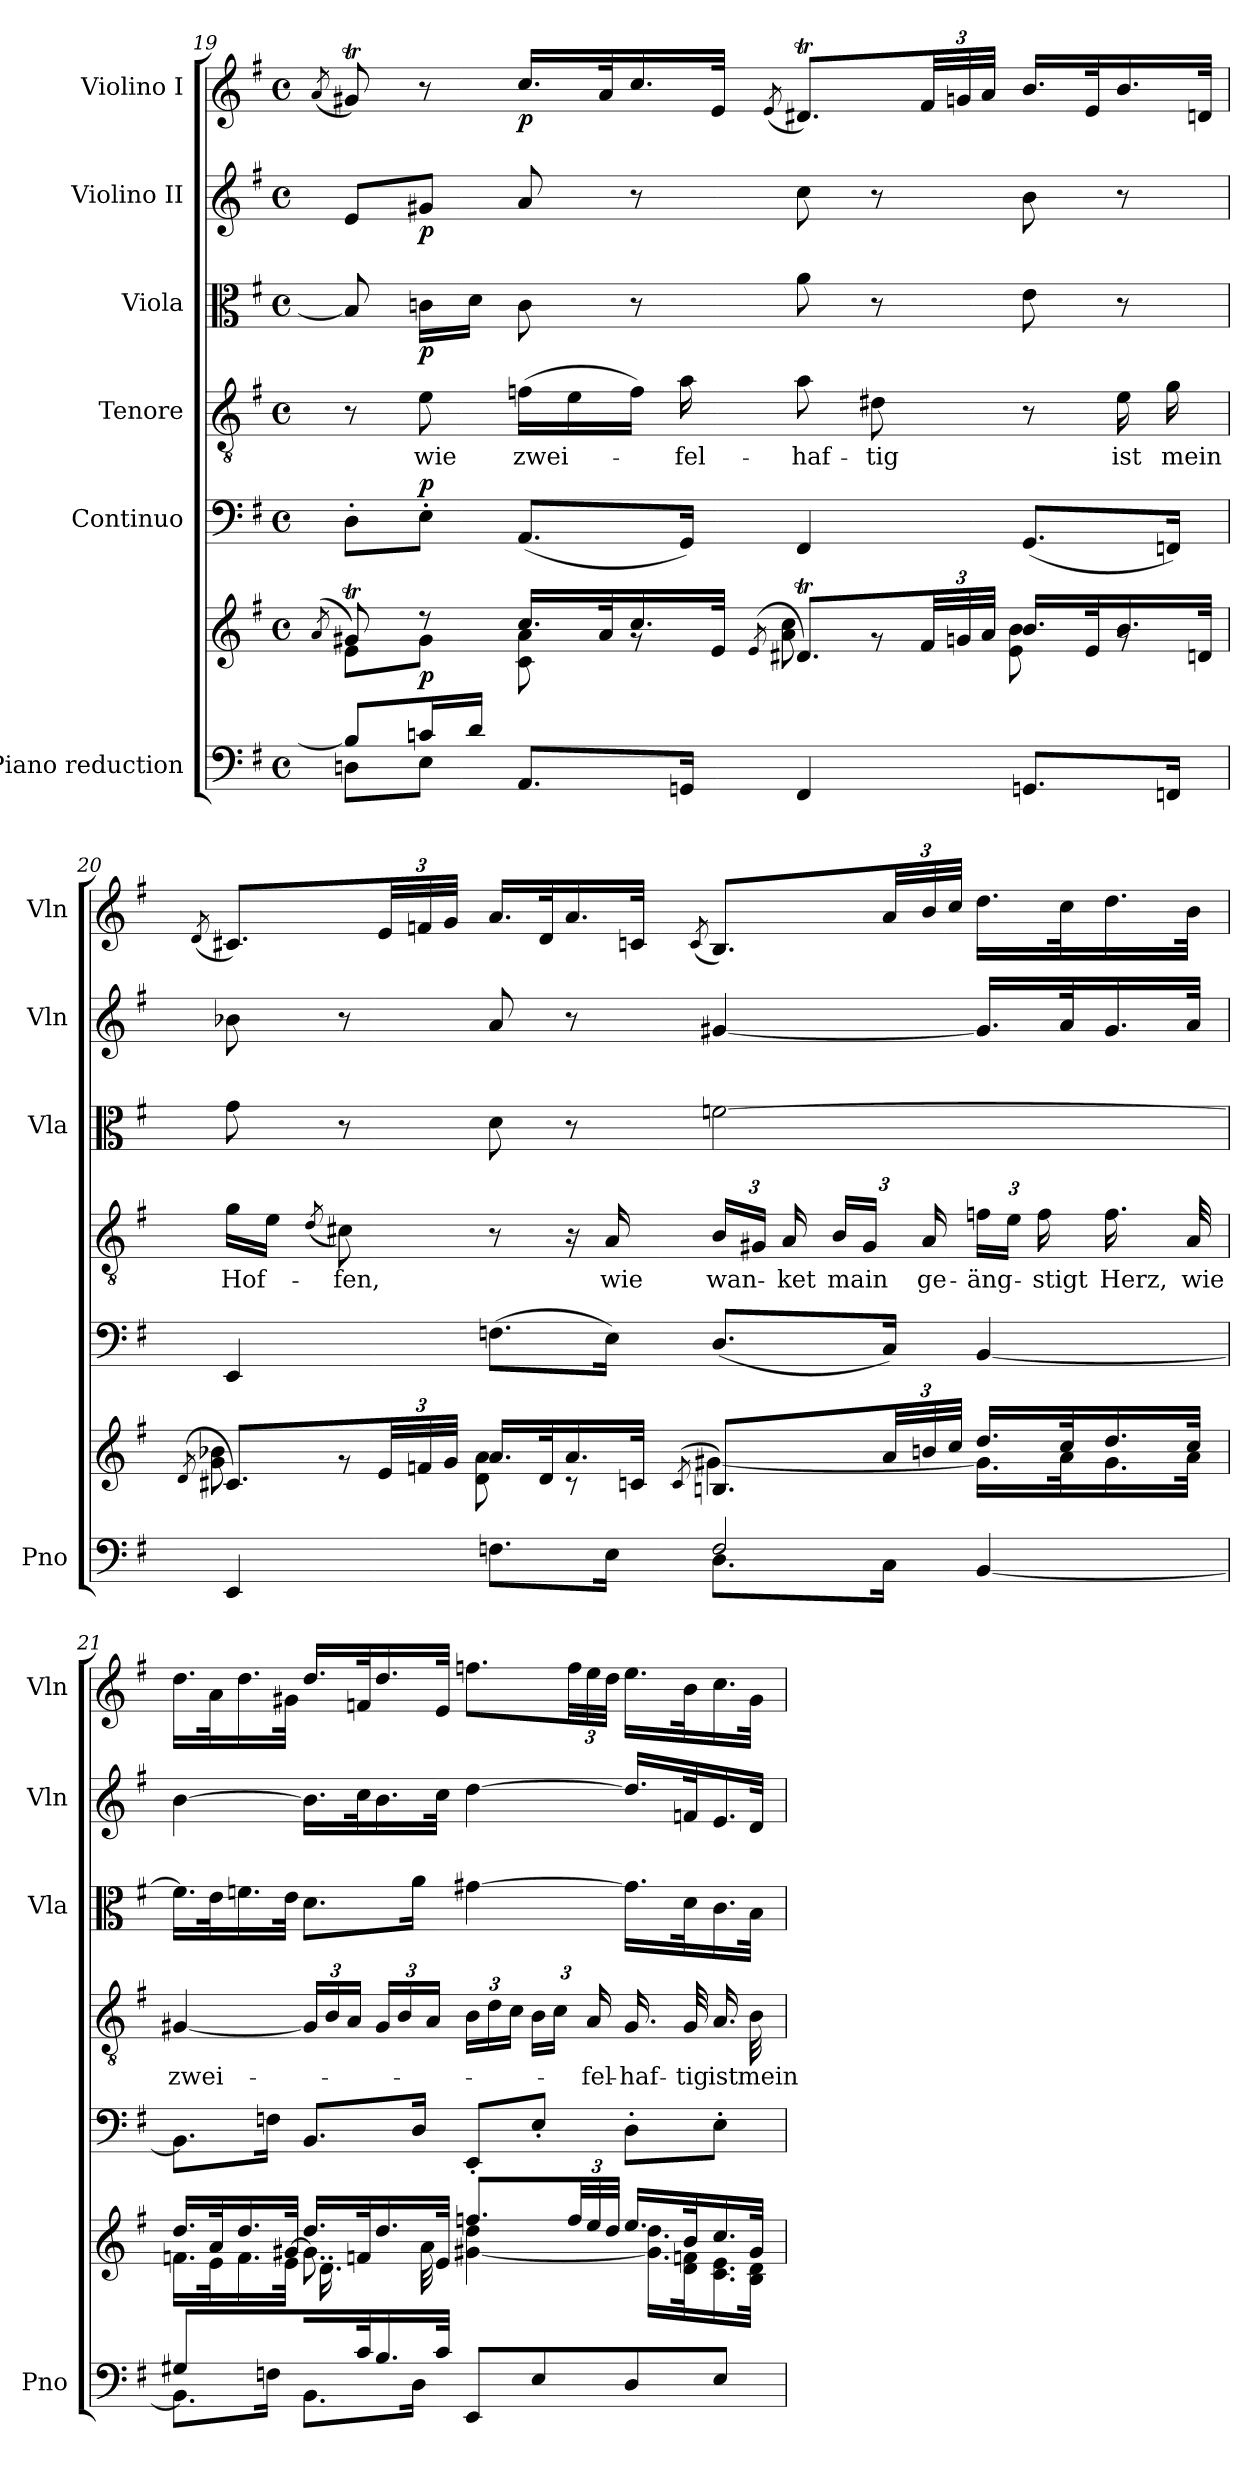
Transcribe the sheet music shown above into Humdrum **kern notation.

**kern	**kern	**dynam	**kern	**dynam	**kern	**text	**kern	**dynam	**kern	**dynam	**kern	**dynam
*part6	*part6	*part6	*part5	*part5	*part4	*part4	*part3	*part3	*part2	*part2	*part1	*part1
*staff7	*staff6	*staff6/7	*staff5	*staff5	*staff4	*staff4	*staff3	*staff3	*staff2	*staff2	*staff1	*staff1
*I"Piano reduction	*	*	*I"Continuo	*	*I"Tenore	*	*I"Viola	*	*I"Violino II	*	*I"Violino I	*
*I'Pno	*	*	*	*	*	*	*I'Vla	*	*I'Vln	*	*I'Vln	*
!!LO:PB:g=z
*clefF4	*clefG2	*	*clefF4	*	*clefGv2	*	*clefC3	*	*clefG2	*	*clefG2	*
*k[f#]	*k[f#]	*	*k[f#]	*	*k[f#]	*	*k[f#]	*	*k[f#]	*	*k[f#]	*
*M4/4	*M4/4	*	*M4/4	*	*M4/4	*	*M4/4	*	*M4/4	*	*M4/4	*
*met(c)	*met(c)	*	*met(c)	*	*met(c)	*	*met(c)	*	*met(c)	*	*met(c)	*
=19	=19	=19	=19	=19	=19	=19	=19	=19	=19	=19	=19	=19
.	(>8qa/	.	.	.	.	.	.	.	.	.	(<8qa/	.
*^	*^	*	*	*	*	*	*	*	*	*	*	*
8B/L]	8Dn\L	8g#Xt/)	8e\L	.	8D'\L	.	8r	.	8B/]	.	8e/L	.	8g#Xt/)	.
!	!	!	!	!LO:DY:b	!	!LO:DY:a	!	!LO:LY:b	!	!LO:DY:b	!	!LO:DY:b	!	!
16cn/L	8E\J	8r	8g#\J	p	8E'\J	p	8e\	wie	16cn\LL	p	8g#X/J	p	8r	.
16d/JJ	.	.	.	.	.	.	.	.	16d\JJ	.	.	.	.	.
!	!	!	!	!	!	!	!	!LO:LY:b	!	!	!	!	!	!LO:DY:b
8.AA/L	4ryy	16.cc/LL	8c\ 8a\	.	(<8.AA/L	.	(>16fn\LL	zwei-	8c\	.	8a/	.	16.cc/LL	p
.	.	.	.	.	.	.	16e\	.	.	.	.	.	.	.
.	.	32a/K	.	.	.	.	.	.	.	.	.	.	32a/K	.
.	.	16.cc/	8rg	.	.	.	16f\JJ)	.	8r	.	8r	.	16.cc/	.
!	!	!	!	!	!	!	!	!LO:LY:b	!	!	!	!	!	!
16GGn/Jk	.	.	.	.	16GG/Jk)	.	16a\	-fel-	.	.	.	.	.	.
.	.	32e/JJk	.	.	.	.	.	.	.	.	.	.	32e/JJk	.
.	.	(<8qe/	.	.	.	.	.	.	.	.	.	.	(<8qe/	.
!	!	!	!	!	!	!	!	!LO:LY:b	!	!	!	!	!	!
4FF#/	2ryy	8.d#Xt/L)	8a\ 8cc\	.	4FF#/	.	8a\	-haf-	8a\	.	8cc\	.	8.d#Xt/L)	.
!	!	!	!	!	!	!	!	!LO:LY:b	!	!	!	!	!	!
.	.	.	8rg	.	.	.	8d#X\	-tig	8r	.	8r	.	.	.
*	*	*Xbrackettup	*	*	*	*	*	*	*	*	*	*	*Xbrackettup	*
.	.	48f#/LL	.	.	.	.	.	.	.	.	.	.	48f#/LL	.
.	.	48gn/	.	.	.	.	.	.	.	.	.	.	48gn/	.
.	.	48a/JJJ	.	.	.	.	.	.	.	.	.	.	48a/JJJ	.
8.GGn/L	.	16.b/LL	8e\ 8b\	.	(<8.GG/L	.	8r	.	8e\	.	8b\	.	16.b/LL	.
.	.	32e/K	.	.	.	.	.	.	.	.	.	.	32e/K	.
!	!	!	!	!	!	!	!	!LO:LY:b	!	!	!	!	!	!
.	.	16.b/	8rg	.	.	.	16e\	ist	8r	.	8r	.	16.b/	.
!	!	!	!	!	!	!	!	!LO:LY:b	!	!	!	!	!	!
16FFn/Jk	.	.	.	.	16FFn/Jk)	.	16g\	mein	.	.	.	.	.	.
.	.	32dn/JJk	.	.	.	.	.	.	.	.	.	.	32dn/JJk	.
=20	=20	=20	=20	=20	=20	=20	=20	=20	=20	=20	=20	=20	=20	=20
.	.	(<8qd/	.	.	.	.	.	.	.	.	.	.	(<8qd/	.
!	!	!	!	!	!	!	!	!LO:LY:b	!	!	!	!	!	!
4EE/	4ryy	8.c#X/L)	8g\ 8b-X\	.	4EE/	.	16g\LL	Hof-	8g\	.	8b-X\	.	8.c#X/L)	.
.	.	.	.	.	.	.	16e\JJ	.	.	.	.	.	.	.
.	.	.	.	.	.	.	(<8qd/	.	.	.	.	.	.	.
!	!	!	!	!	!	!	!	!LO:LY:b	!	!	!	!	!	!
.	.	.	8rg	.	.	.	8c#X\)	-fen,	8r	.	8r	.	.	.
.	.	48e/LL	.	.	.	.	.	.	.	.	.	.	48e/LL	.
.	.	48fni/	.	.	.	.	.	.	.	.	.	.	48fn/	.
.	.	48g/JJJ	.	.	.	.	.	.	.	.	.	.	48g/JJJ	.
4ryy	8.Fn\L	16.a/LL	8d\ 8a\	.	(>8.Fn\L	.	8r	.	8d\	.	8a/	.	16.a/LL	.
.	.	32d/K	.	.	.	.	.	.	.	.	.	.	32d/K	.
.	.	16.a/	8rc	.	.	.	16r	.	8r	.	8r	.	16.a/	.
!	!	!	!	!	!	!	!	!LO:LY:b	!	!	!	!	!	!
.	16E\Jk	.	.	.	16E\Jk)	.	16A/	wie	.	.	.	.	.	.
.	.	32cn/JJk	.	.	.	.	.	.	.	.	.	.	32cn/JJk	.
.	.	(<8qc/	.	.	.	.	.	.	.	.	.	.	(<8qc/	.
*	*	*	*	*	*	*	*Xbrackettup	*	*	*	*	*	*	*
!	!	!	!	!	!	!	!	!LO:LY:b	!	!	!	!	!	!
2F/	8.D\L	8.Bn/L)	[4g#X\	.	(<8.D/L	.	24B/LL	wan-	[2fn\	.	[4g#X/	.	8.B/L)	.
.	.	.	.	.	.	.	24G#X/JJ	.	.	.	.	.	.	.
!	!	!	!	!	!	!	!	!LO:LY:b	!	!	!	!	!	!
.	.	.	.	.	.	.	24A/	-ket	.	.	.	.	.	.
!	!	!	!	!	!	!	!	!LO:LY:b	!	!	!	!	!	!
.	.	.	.	.	.	.	24B/LL	main	.	.	.	.	.	.
.	.	.	.	.	.	.	24G#/JJ	.	.	.	.	.	.	.
.	16C\Jk	48a/LL	.	.	16C/Jk)	.	.	.	.	.	.	.	48a/LL	.
!	!	!	!	!	!	!	!	!LO:LY:b	!	!	!	!	!	!
.	.	48bn/	.	.	.	.	24A/	ge-	.	.	.	.	48b/	.
.	.	48cc/JJJ	.	.	.	.	.	.	.	.	.	.	48cc/JJJ	.
!	!	!	!	!	!	!	!	!LO:LY:b	!	!	!	!	!	!
.	[4BB/	16.dd/LL	16.g#\LL]	.	[4BB/	.	24fn\LL	-äng-	.	.	16.g#/LL]	.	16.dd\LL	.
.	.	.	.	.	.	.	24e\JJ	.	.	.	.	.	.	.
!	!	!	!	!	!	!	!	!LO:LY:b	!	!	!	!	!	!
.	.	.	.	.	.	.	24f\	-stigt	.	.	.	.	.	.
.	.	32cc/K	32a\K	.	.	.	.	.	.	.	32a/K	.	32cc\K	.
!	!	!	!	!	!	!	!	!LO:LY:b	!	!	!	!	!	!
.	.	16.dd/	16.g#\	.	.	.	16.f\	Herz,	.	.	16.g#/	.	16.dd\	.
!	!	!	!	!	!	!	!	!LO:LY:b	!	!	!	!	!	!
.	.	32cc/JJk	32a\JJk	.	.	.	32A/	wie	.	.	32a/JJk	.	32b\JJk	.
!!LO:LB:g=z
=21	=21	=21	=21	=21	=21	=21	=21	=21	=21	=21	=21	=21	=21	=21
*	*	*	*^	*	*	*	*	*	*	*	*	*	*	*
!	!	!	!	!	!	!	!	!	!LO:LY:b	!	!	!	!	!	!
4G#X/	8.BB\L]	16.dd/LL	16.fn\LL	4ryy	.	8.BB\L]	.	[4G#X/	zwei-	16.f\LL]	.	[4b\	.	16.dd\LL	.
.	.	32a/K	32e\K	.	.	.	.	.	.	32e\K	.	.	.	32a\K	.
.	.	16.dd/	16.f\	.	.	.	.	.	.	16.fn\	.	.	.	16.dd\	.
.	16Fn\Jk	.	.	.	.	16Fn\Jk	.	.	.	.	.	.	.	.	.
.	.	[32g#X/JJk	32e\JJk	.	.	.	.	.	.	32e\JJk	.	.	.	32g#X\JJk	.
16.ryy	8.BB\L	16.dd/LL	8..g#\]	16.d\LL	.	8.BB/L	.	24G#/LL]	.	8.d\L	.	16.b\LL]	.	16.dd/LL	.
.	.	.	.	.	.	.	.	24B/	.	.	.	.	.	.	.
.	.	.	.	.	.	.	.	24A/JJ	.	.	.	.	.	.	.
32c/K	.	32fn/K	.	2ryy	.	.	.	.	.	.	.	32cc\K	.	32fn/K	.
16.B/	.	16.dd/	.	.	.	.	.	24G#/LL	.	.	.	16.b\	.	16.dd/	.
.	.	.	.	.	.	.	.	24B/	.	.	.	.	.	.	.
.	16D\Jk	.	.	.	.	16D/Jk	.	.	.	16a\Jk	.	.	.	.	.
.	.	.	.	.	.	.	.	24A/JJ	.	.	.	.	.	.	.
32c/JJk	.	32e/JJk	32a\	.	.	.	.	.	.	.	.	32cc\JJk	.	32e/JJk	.
8EE/L	2ryy	8.ffn/L	[4g#X\ 4dd\	.	.	8EE'/L	.	24B\LL	.	[4g#X\	.	[4dd\	.	8.ffn\L	.
.	.	.	.	.	.	.	.	24d\	.	.	.	.	.	.	.
.	.	.	.	.	.	.	.	24c\JJ	.	.	.	.	.	.	.
8E/	.	.	.	.	.	8E'/J	.	24B\LL	.	.	.	.	.	.	.
.	.	.	.	.	.	.	.	24c\JJ	.	.	.	.	.	.	.
.	.	48ff/LL	.	.	.	.	.	.	.	.	.	.	.	48ff\LL	.
!	!	!	!	!	!	!	!	!	!LO:LY:b	!	!	!	!	!	!
.	.	48ee/	.	.	.	.	.	24A/	-fel-	.	.	.	.	48ee\	.
.	.	48dd/JJJ	.	.	.	.	.	.	.	.	.	.	.	48dd\JJJ	.
!	!	!	!	!	!	!	!	!	!LO:LY:b	!	!	!	!	!	!
8D/	.	16.ee/LL	16.g#\] 16.dd\LL	.	.	8D'\L	.	16.G#/	-haf-	16.g#\LL]	.	16.dd/LL]	.	16.ee\LL	.
!	!	!	!	!	!	!	!	!	!LO:LY:b	!	!	!	!	!	!
.	.	32b/K	32d\ 32fn\K	8ryy	.	.	.	32G#/	-tig	32d\K	.	32fn/K	.	32b\K	.
!	!	!	!	!	!	!	!	!	!LO:LY:b	!	!	!	!	!	!
8E/J	.	16.cc/	16.c\ 16.e\	.	.	8E'\J	.	16.A/	ist	16.c\	.	16.e/	.	16.cc\	.
!	!	!	!	!	!	!	!	!	!LO:LY:b	!	!	!	!	!	!
.	.	32g#/JJk	32B\ 32d\JJk	32ryy	.	.	.	32B\	mein	32B\JJk	.	32d/JJk	.	32g#\JJk	.
*v	*v	*	*	*	*	*	*	*	*	*	*	*	*	*	*
*	*v	*v	*v	*	*	*	*	*	*	*	*	*	*	*
=	=	=	=	=	=	=	=	=	=	=	=	=
*-	*-	*-	*-	*-	*-	*-	*-	*-	*-	*-	*-	*-
